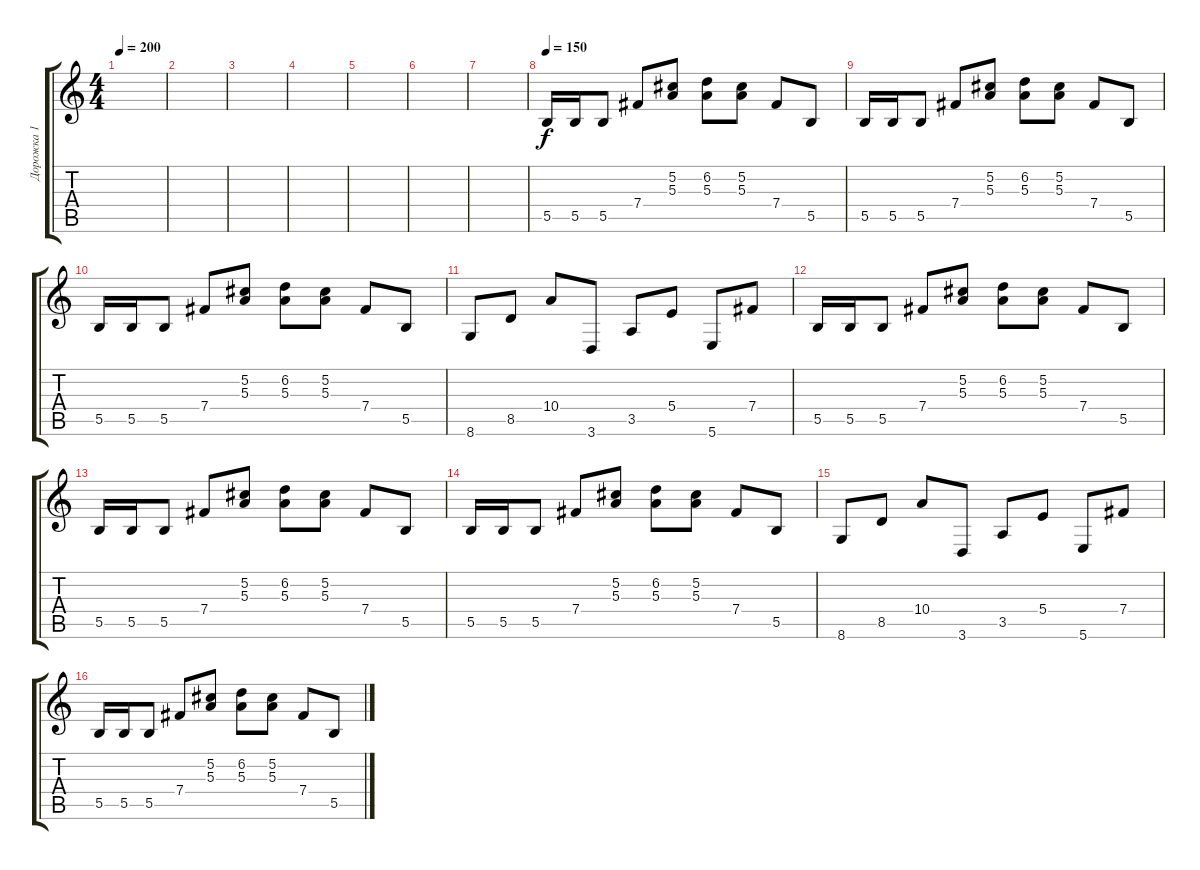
\track ("Дорожка 1" "Дорожка 1") {instrument distortionguitar}
\staff {score tabs}
\tuning (Db4 Ab3 E3 B2 Gb2 B1) {hide}
\ts (4 4)
\tempo 200
\clef g2
\ks c
|
|
|
|
|
|
|
\tempo 150
5.5.16 5.5.16 5.5.8 7.4.8 (5.2 5.3).8 (6.2 5.3).8 (5.2 5.3).8 7.4.8 5.5.8 |
5.5.16 5.5.16 5.5.8 7.4.8 (5.2 5.3).8 (6.2 5.3).8 (5.2 5.3).8 7.4.8 5.5.8 |
5.5.16 5.5.16 5.5.8 7.4.8 (5.2 5.3).8 (6.2 5.3).8 (5.2 5.3).8 7.4.8 5.5.8 |
8.6.8 8.5.8 10.4.8 3.6.8 3.5.8 5.4.8 5.6.8 7.4.8 |
5.5.16 5.5.16 5.5.8 7.4.8 (5.2 5.3).8 (6.2 5.3).8 (5.2 5.3).8 7.4.8 5.5.8 |
5.5.16 5.5.16 5.5.8 7.4.8 (5.2 5.3).8 (6.2 5.3).8 (5.2 5.3).8 7.4.8 5.5.8 |
5.5.16 5.5.16 5.5.8 7.4.8 (5.2 5.3).8 (6.2 5.3).8 (5.2 5.3).8 7.4.8 5.5.8 |
8.6.8 8.5.8 10.4.8 3.6.8 3.5.8 5.4.8 5.6.8 7.4.8 |
5.5.16 5.5.16 5.5.8 7.4.8 (5.2 5.3).8 (6.2 5.3).8 (5.2 5.3).8 7.4.8 5.5.8
